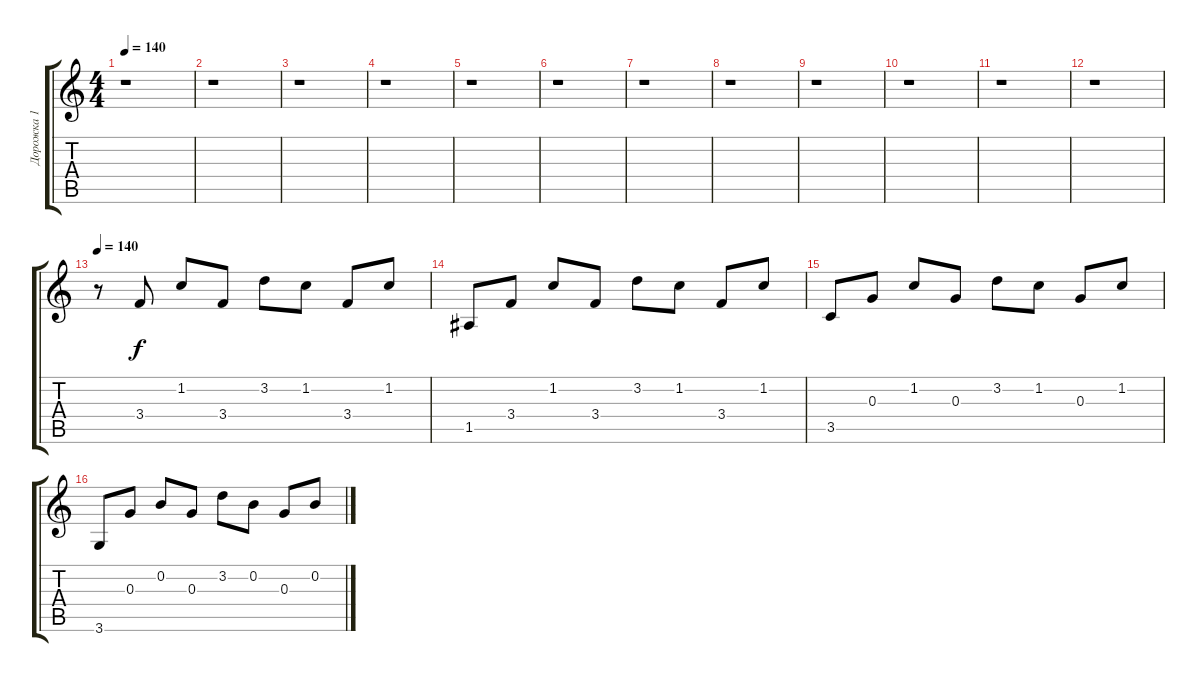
\track ("Дорожка 1" "Дорожка 1") {instrument acousticguitarsteel}
\staff {score tabs}
\tuning (E4 B3 G3 D3 A2 E2) {hide}
\ts (4 4)
\tempo 140
\clef g2
\ks c
r.1{dy f} |
r.1 |
r.1 |
r.1 |
r.1 |
r.1 |
r.1 |
r.1 |
r.1 |
r.1 |
r.1 |
r.1 |
\tempo 140
r.8 3.4.8 1.2.8 3.4.8 3.2.8 1.2.8 3.4.8 1.2.8 |
1.5.8 3.4.8 1.2.8 3.4.8 3.2.8 1.2.8 3.4.8 1.2.8 |
3.5.8 0.3.8 1.2.8 0.3.8 3.2.8 1.2.8 0.3.8 1.2.8 |
3.6.8 0.3.8 0.2.8 0.3.8 3.2.8 0.2.8 0.3.8 0.2.8
